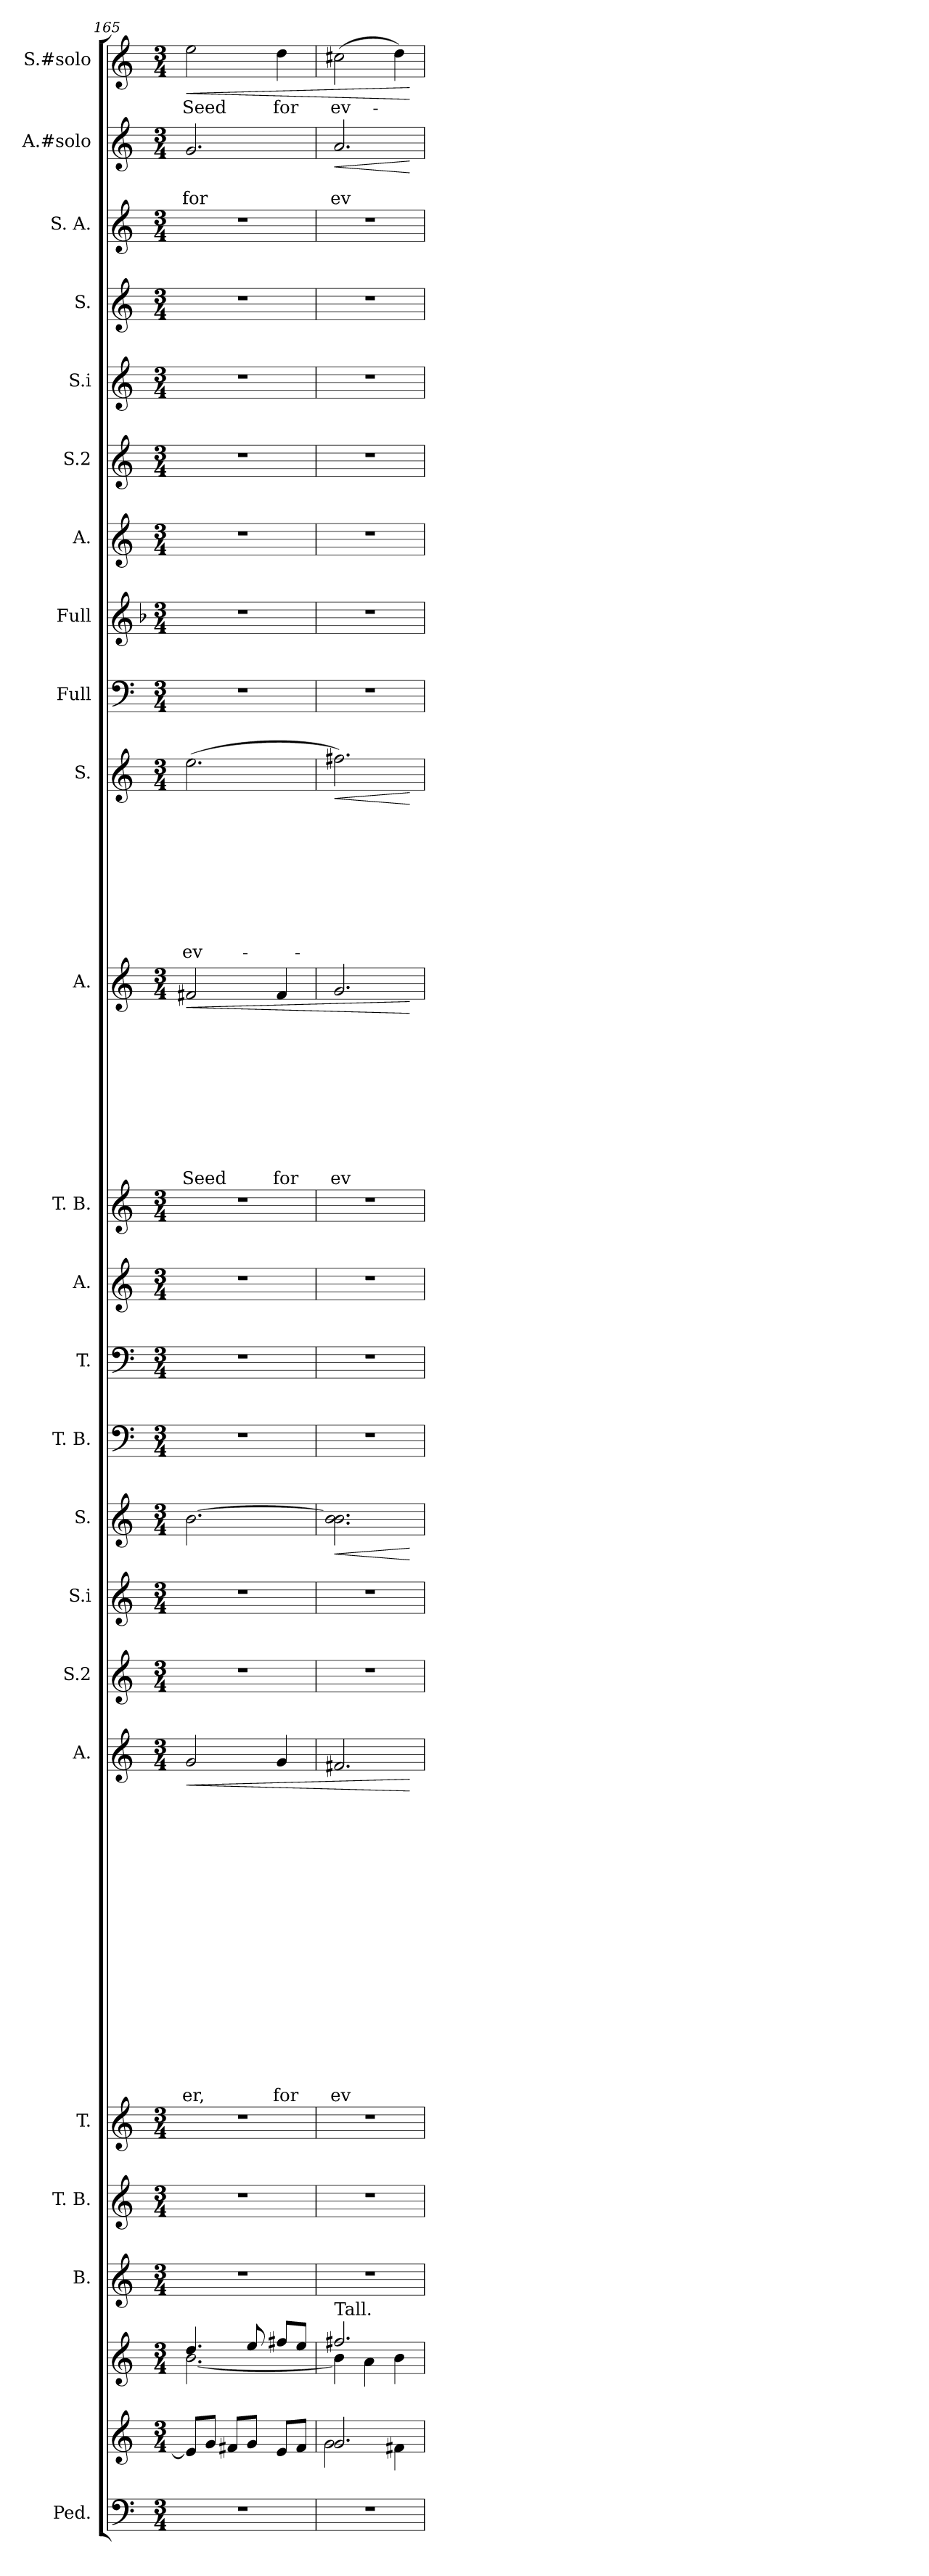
**kern	**kern	**kern	**kern	**kern	**kern	**kern	**text	**text	**text	**text	**text	**text	**text	**text	**text	**text	**text	**text	**text	**text	**text	**text	**text	**text	**dynam	**kern	**kern	**kern	**dynam	**kern	**kern	**kern	**kern	**kern	**text	**text	**text	**text	**text	**text	**text	**text	**text	**text	**dynam	**kern	**text	**text	**text	**text	**text	**text	**text	**text	**text	**dynam	**kern	**kern	**kern	**kern	**kern	**kern	**kern	**kern	**text	**text	**dynam	**kern	**text	**dynam
*part25	*part24	*part23	*part22	*part21	*part20	*part19	*part19	*part19	*part19	*part19	*part19	*part19	*part19	*part19	*part19	*part19	*part19	*part19	*part19	*part19	*part19	*part19	*part19	*part19	*part19	*part18	*part17	*part16	*part16	*part15	*part14	*part13	*part12	*part11	*part11	*part11	*part11	*part11	*part11	*part11	*part11	*part11	*part11	*part11	*part11	*part10	*part10	*part10	*part10	*part10	*part10	*part10	*part10	*part10	*part10	*part10	*part9	*part8	*part7	*part6	*part5	*part4	*part3	*part2	*part2	*part2	*part2	*part1	*part1	*part1
*staff25	*staff24	*staff23	*staff22	*staff21	*staff20	*staff19	*staff19	*staff19	*staff19	*staff19	*staff19	*staff19	*staff19	*staff19	*staff19	*staff19	*staff19	*staff19	*staff19	*staff19	*staff19	*staff19	*staff19	*staff19	*staff19	*staff18	*staff17	*staff16	*staff16	*staff15	*staff14	*staff13	*staff12	*staff11	*staff11	*staff11	*staff11	*staff11	*staff11	*staff11	*staff11	*staff11	*staff11	*staff11	*staff11	*staff10	*staff10	*staff10	*staff10	*staff10	*staff10	*staff10	*staff10	*staff10	*staff10	*staff10	*staff9	*staff8	*staff7	*staff6	*staff5	*staff4	*staff3	*staff2	*staff2	*staff2	*staff2	*staff1	*staff1	*staff1
*I"Ped.	*	*	*I"B.	*I"T. B.	*I"T.	*I"A.	*	*	*	*	*	*	*	*	*	*	*	*	*	*	*	*	*	*	*	*I"S.2	*I"S.i	*I"S.	*	*I"T. B.	*I"T.	*I"A.	*I"T. B.	*I"A.	*	*	*	*	*	*	*	*	*	*	*	*I"S.	*	*	*	*	*	*	*	*	*	*	*I"Full	*I"Full	*I"A.	*I"S.2	*I"S.i	*I"S.	*I"S. A.	*I"A.#solo	*	*	*	*I"S.#solo	*	*
*I'Ped.	*	*	*	*I'T. B.	*I'T.	*I'A.	*	*	*	*	*	*	*	*	*	*	*	*	*	*	*	*	*	*	*	*I'S.2	*I'S.i	*I'S.	*	*I'T. B.	*I'T.	*	*I'T. B.	*I'A.	*	*	*	*	*	*	*	*	*	*	*	*I'S.	*	*	*	*	*	*	*	*	*	*	*	*	*I'A.	*I'S.2	*I'S.i	*I'S.	*I'S. A.	*I'A.#solo	*	*	*	*I'S.#solo	*	*
*clefF4	*clefG2	*clefG2	*clefG2	*clefG2	*clefG2	*clefG2	*	*	*	*	*	*	*	*	*	*	*	*	*	*	*	*	*	*	*	*clefG2	*clefG2	*clefG2	*	*clefF4	*clefF4	*clefG2	*clefG2	*clefG2	*	*	*	*	*	*	*	*	*	*	*	*clefG2	*	*	*	*	*	*	*	*	*	*	*clefF4	*clefG2	*clefG2	*clefG2	*clefG2	*clefG2	*clefG2	*clefG2	*	*	*	*clefG2	*	*
*	*	*	*	*	*	*	*	*	*	*	*	*	*	*	*	*	*	*	*	*	*	*	*	*	*	*	*	*	*	*	*	*	*	*	*	*	*	*	*	*	*	*	*	*	*	*	*	*	*	*	*	*	*	*	*	*	*	*ITrd3c5	*	*	*	*	*	*	*	*	*	*	*	*
*k[]	*k[]	*k[]	*k[]	*k[]	*k[]	*k[]	*	*	*	*	*	*	*	*	*	*	*	*	*	*	*	*	*	*	*	*k[]	*k[]	*k[]	*	*k[]	*k[]	*k[]	*k[]	*k[]	*	*	*	*	*	*	*	*	*	*	*	*k[]	*	*	*	*	*	*	*	*	*	*	*k[]	*k[]	*k[]	*k[]	*k[]	*k[]	*k[]	*k[]	*	*	*	*k[]	*	*
*C:	*C:	*C:	*C:	*C:	*C:	*C:	*	*	*	*	*	*	*	*	*	*	*	*	*	*	*	*	*	*	*	*C:	*C:	*C:	*	*C:	*C:	*C:	*C:	*C:	*	*	*	*	*	*	*	*	*	*	*	*C:	*	*	*	*	*	*	*	*	*	*	*C:	*C:	*C:	*C:	*C:	*C:	*C:	*C:	*	*	*	*C:	*	*
*M3/4	*M3/4	*M3/4	*M3/4	*M3/4	*M3/4	*M3/4	*	*	*	*	*	*	*	*	*	*	*	*	*	*	*	*	*	*	*	*M3/4	*M3/4	*M3/4	*	*M3/4	*M3/4	*M3/4	*M3/4	*M3/4	*	*	*	*	*	*	*	*	*	*	*	*M3/4	*	*	*	*	*	*	*	*	*	*	*M3/4	*M3/4	*M3/4	*M3/4	*M3/4	*M3/4	*M3/4	*M3/4	*	*	*	*M3/4	*	*
=165	=165	=165	=165	=165	=165	=165	=165	=165	=165	=165	=165	=165	=165	=165	=165	=165	=165	=165	=165	=165	=165	=165	=165	=165	=165	=165	=165	=165	=165	=165	=165	=165	=165	=165	=165	=165	=165	=165	=165	=165	=165	=165	=165	=165	=165	=165	=165	=165	=165	=165	=165	=165	=165	=165	=165	=165	=165	=165	=165	=165	=165	=165	=165	=165	=165	=165	=165	=165	=165	=165
*	*	*^	*	*	*	*	*	*	*	*	*	*	*	*	*	*	*	*	*	*	*	*	*	*	*	*	*	*	*	*	*	*	*	*	*	*	*	*	*	*	*	*	*	*	*	*	*	*	*	*	*	*	*	*	*	*	*	*	*	*	*	*	*	*	*	*	*	*	*	*
!	!	!	!	!	!	!	!	!	!	!	!	!	!	!	!	!	!	!	!	!	!	!	!	!	!LO:LY:b	!LO:HP:b	!	!	!	!	!	!	!	!	!	!	!	!	!	!	!	!	!	!	!LO:LY:b	!LO:HP:b	!	!	!	!	!	!	!	!	!	!LO:LY:b	!	!	!	!	!	!	!	!	!	!	!LO:LY:b	!	!	!LO:LY:b	!LO:HP:b
2.r	8e/L]	4.dd/	[<2.b\	2.r	2.r	2.r	2g/	.	.	.	.	.	.	.	.	.	.	.	.	.	.	.	.	.	-er,	<	2.r	2.r	[>2.b\	.	2.r	2.r	2.r	2.r	2f#X/	.	.	.	.	.	.	.	.	.	Seed	<	(>2.ee\	.	.	.	.	.	.	.	.	ev-	.	2.r	2.r	2.r	2.r	2.r	2.r	2.r	2.g/	.	for	.	2ee\	Seed	<
.	8g/J	.	.	.	.	.	.	.	.	.	.	.	.	.	.	.	.	.	.	.	.	.	.	.	.	.	.	.	.	.	.	.	.	.	.	.	.	.	.	.	.	.	.	.	.	.	.	.	.	.	.	.	.	.	.	.	.	.	.	.	.	.	.	.	.	.	.	.	.	.	.
.	8f#X/L	.	.	.	.	.	.	.	.	.	.	.	.	.	.	.	.	.	.	.	.	.	.	.	.	.	.	.	.	.	.	.	.	.	.	.	.	.	.	.	.	.	.	.	.	.	.	.	.	.	.	.	.	.	.	.	.	.	.	.	.	.	.	.	.	.	.	.	.	.	.
.	8g/J	8ee/	.	.	.	.	.	.	.	.	.	.	.	.	.	.	.	.	.	.	.	.	.	.	.	.	.	.	.	.	.	.	.	.	.	.	.	.	.	.	.	.	.	.	.	.	.	.	.	.	.	.	.	.	.	.	.	.	.	.	.	.	.	.	.	.	.	.	.	.	.
!	!	!	!	!	!	!	!	!	!	!	!	!	!	!	!	!	!	!	!	!	!	!	!	!	!LO:LY:b	!	!	!	!	!	!	!	!	!	!	!	!	!	!	!	!	!	!	!	!LO:LY:b	!	!	!	!	!	!	!	!	!	!	!	!	!	!	!	!	!	!	!	!	!	!	!	!	!LO:LY:b	!
.	8e/L	8ff#X/L	.	.	.	.	4g/	.	.	.	.	.	.	.	.	.	.	.	.	.	.	.	.	.	for	.	.	.	.	.	.	.	.	.	4f#/	.	.	.	.	.	.	.	.	.	for	.	.	.	.	.	.	.	.	.	.	.	.	.	.	.	.	.	.	.	.	.	.	.	4dd\	for	.
.	8f#/J	8ee/J	.	.	.	.	.	.	.	.	.	.	.	.	.	.	.	.	.	.	.	.	.	.	.	.	.	.	.	.	.	.	.	.	.	.	.	.	.	.	.	.	.	.	.	.	.	.	.	.	.	.	.	.	.	.	.	.	.	.	.	.	.	.	.	.	.	.	.	.	.
=166	=166	=166	=166	=166	=166	=166	=166	=166	=166	=166	=166	=166	=166	=166	=166	=166	=166	=166	=166	=166	=166	=166	=166	=166	=166	=166	=166	=166	=166	=166	=166	=166	=166	=166	=166	=166	=166	=166	=166	=166	=166	=166	=166	=166	=166	=166	=166	=166	=166	=166	=166	=166	=166	=166	=166	=166	=166	=166	=166	=166	=166	=166	=166	=166	=166	=166	=166	=166	=166	=166	=166
*	*^	*	*	*	*	*	*	*	*	*	*	*	*	*	*	*	*	*	*	*	*	*	*	*	*	*	*	*	*	*	*	*	*	*	*	*	*	*	*	*	*	*	*	*	*	*	*	*	*	*	*	*	*	*	*	*	*	*	*	*	*	*	*	*	*	*	*	*	*	*	*
!	!	!	!LO:TX:a:t=Tall.	!	!	!	!	!	!	!	!	!	!	!	!	!	!	!	!	!	!	!	!	!	!	!	!	!	!	!	!	!	!	!	!	!	!	!	!	!	!	!	!	!	!	!	!	!	!	!	!	!	!	!	!	!	!	!	!	!	!	!	!	!	!	!	!	!	!	!	!	!
!	!	!	!	!	!	!	!	!	!	!	!	!	!	!	!	!	!	!	!	!	!	!	!	!	!	!LO:LY:b	!	!	!	!	!LO:HP:b	!	!	!	!	!	!	!	!	!	!	!	!	!	!	!LO:LY:b	!	!	!	!	!	!	!	!	!	!	!	!LO:HP:b	!	!	!	!	!	!	!	!	!	!LO:LY:b	!LO:HP:b	!	!LO:LY:b	!
2.r	2.g/	2g\	2.ff#X/	4b\]	2.r	2.r	2.r	2.f#X/	.	.	.	.	.	.	.	.	.	.	.	.	.	.	.	.	.	ev-	.	2.r	2.r	2.b\] 2.b\	<	2.r	2.r	2.r	2.r	2.g/	.	.	.	.	.	.	.	.	.	ev-	.	2.ff#X\)	.	.	.	.	.	.	.	.	.	<	2.r	2.r	2.r	2.r	2.r	2.r	2.r	2.a/	.	ev-	<	(>2cc#X\	ev-	.
.	.	.	.	4a\	.	.	.	.	.	.	.	.	.	.	.	.	.	.	.	.	.	.	.	.	.	.	.	.	.	.	.	.	.	.	.	.	.	.	.	.	.	.	.	.	.	.	.	.	.	.	.	.	.	.	.	.	.	.	.	.	.	.	.	.	.	.	.	.	.	.	.	.
.	.	4f#X\	.	4b\	.	.	.	.	.	.	.	.	.	.	.	.	.	.	.	.	.	.	.	.	.	.	.	.	.	.	.	.	.	.	.	.	.	.	.	.	.	.	.	.	.	.	.	.	.	.	.	.	.	.	.	.	.	.	.	.	.	.	.	.	.	.	.	.	.	4dd\)	.	.
*	*v	*v	*	*	*	*	*	*	*	*	*	*	*	*	*	*	*	*	*	*	*	*	*	*	*	*	*	*	*	*	*	*	*	*	*	*	*	*	*	*	*	*	*	*	*	*	*	*	*	*	*	*	*	*	*	*	*	*	*	*	*	*	*	*	*	*	*	*	*	*	*	*
*	*	*v	*v	*	*	*	*	*	*	*	*	*	*	*	*	*	*	*	*	*	*	*	*	*	*	*	*	*	*	*	*	*	*	*	*	*	*	*	*	*	*	*	*	*	*	*	*	*	*	*	*	*	*	*	*	*	*	*	*	*	*	*	*	*	*	*	*	*	*	*	*
.	.	.	.	.	.	.	.	.	.	.	.	.	.	.	.	.	.	.	.	.	.	.	.	.	[	.	.	.	[	.	.	.	.	.	.	.	.	.	.	.	.	.	.	.	[	.	.	.	.	.	.	.	.	.	.	[	.	.	.	.	.	.	.	.	.	.	[	.	.	[
=	=	=	=	=	=	=	=	=	=	=	=	=	=	=	=	=	=	=	=	=	=	=	=	=	=	=	=	=	=	=	=	=	=	=	=	=	=	=	=	=	=	=	=	=	=	=	=	=	=	=	=	=	=	=	=	=	=	=	=	=	=	=	=	=	=	=	=	=	=	=
*-	*-	*-	*-	*-	*-	*-	*-	*-	*-	*-	*-	*-	*-	*-	*-	*-	*-	*-	*-	*-	*-	*-	*-	*-	*-	*-	*-	*-	*-	*-	*-	*-	*-	*-	*-	*-	*-	*-	*-	*-	*-	*-	*-	*-	*-	*-	*-	*-	*-	*-	*-	*-	*-	*-	*-	*-	*-	*-	*-	*-	*-	*-	*-	*-	*-	*-	*-	*-	*-	*-
